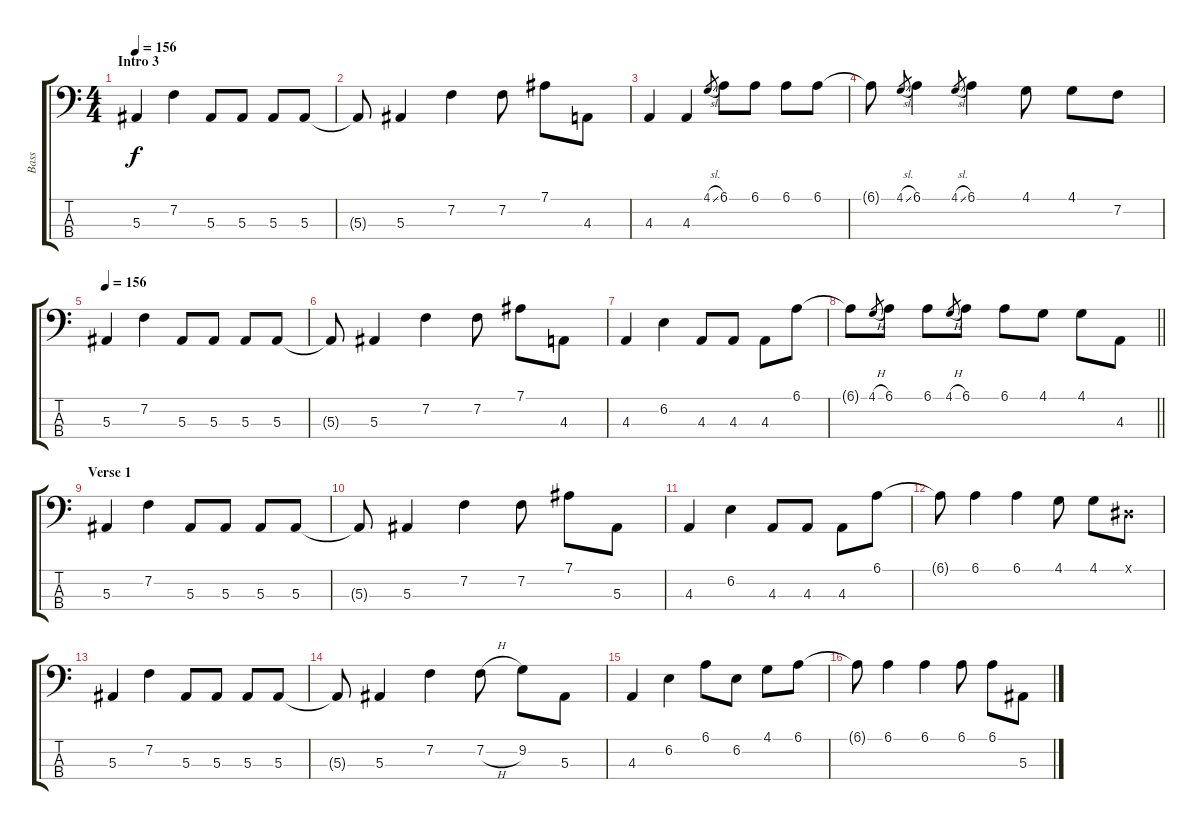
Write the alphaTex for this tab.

\track ("Bass" "Bass") {instrument electricbassfinger}
\staff {score tabs}
\tuning (Eb2 Bb1 F1 C1) {hide}
\ts (4 4)
\section ("" "Intro 3")
\tempo 156
\clef f4
\ks c
5.3.4{dy f} 7.2.4 5.3.8 5.3.8 5.3.8 5.3.8 |
5.3{t}.8 5.3.4 7.2.4 7.2.8 7.1.8 4.3.8 |
4.3.4 4.3.4 4.1{sl}.8{gr} 6.1.8 6.1.8 6.1.8 6.1.8 |
6.1{t}.8 4.1{sl}.8{gr} 6.1.4 4.1{sl}.8{gr} 6.1.4 4.1.8 4.1.8 7.2.8 |
\tempo 156
5.3.4 7.2.4 5.3.8 5.3.8 5.3.8 5.3.8 |
5.3{t}.8 5.3.4 7.2.4 7.2.8 7.1.8 4.3.8 |
4.3.4 6.2.4 4.3.8 4.3.8 4.3.8 6.1.8 |
\barLineRight lightlight
6.1{t}.8 4.1{h}.8{gr} 6.1.8 6.1.8 4.1{h}.8{gr} 6.1.8 6.1.8 4.1.8 4.1.8 4.3.8 |
\section ("" "Verse 1")
5.3.4 7.2.4 5.3.8 5.3.8 5.3.8 5.3.8 |
5.3{t}.8 5.3.4 7.2.4 7.2.8 7.1.8 5.3.8 |
4.3.4 6.2.4 4.3.8 4.3.8 4.3.8 6.1.8 |
6.1{t}.8 6.1.4 6.1.4 4.1.8 4.1.8 0.1{x}.8 |
5.3.4 7.2.4 5.3.8 5.3.8 5.3.8 5.3.8 |
5.3{t}.8 5.3.4 7.2.4 7.2{h}.8 9.2.8 5.3.8 |
4.3.4 6.2.4 6.1.8 6.2.8 4.1.8 6.1.8 |
6.1{t}.8 6.1.4 6.1.4 6.1.8 6.1.8 5.3.8
